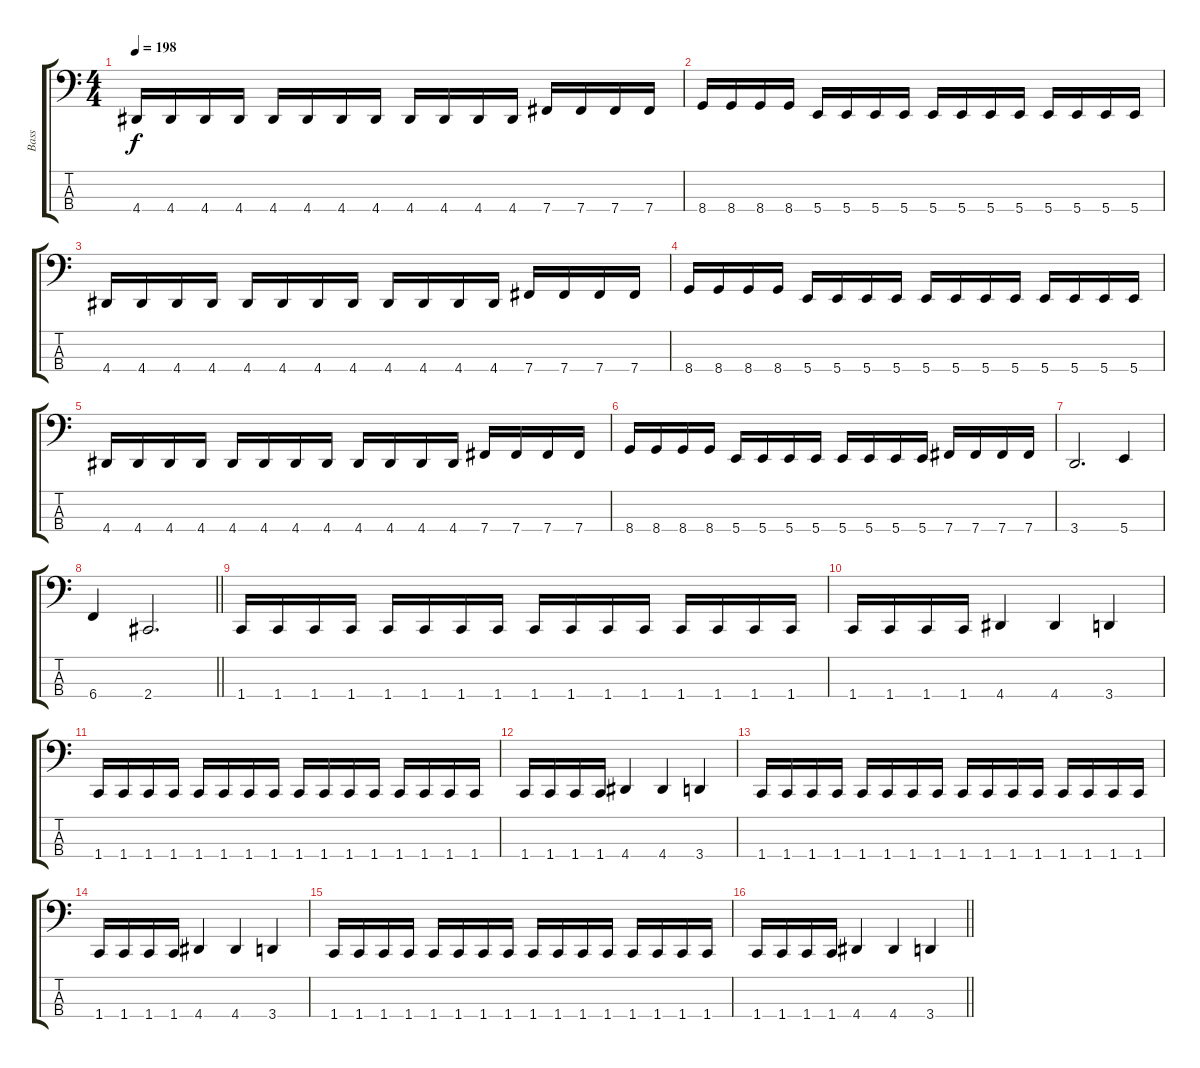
\track ("Bass" "Bass") {instrument electricbassfinger}
\staff {score tabs}
\tuning (D2 A1 E1 B0) {hide}
\ts (4 4)
\tempo 198
\clef f4
\ks c
4.4.16{dy f} 4.4.16 4.4.16 4.4.16 4.4.16 4.4.16 4.4.16 4.4.16 4.4.16 4.4.16 4.4.16 4.4.16 7.4.16 7.4.16 7.4.16 7.4.16 |
8.4.16 8.4.16 8.4.16 8.4.16 5.4.16 5.4.16 5.4.16 5.4.16 5.4.16 5.4.16 5.4.16 5.4.16 5.4.16 5.4.16 5.4.16 5.4.16 |
4.4.16 4.4.16 4.4.16 4.4.16 4.4.16 4.4.16 4.4.16 4.4.16 4.4.16 4.4.16 4.4.16 4.4.16 7.4.16 7.4.16 7.4.16 7.4.16 |
8.4.16 8.4.16 8.4.16 8.4.16 5.4.16 5.4.16 5.4.16 5.4.16 5.4.16 5.4.16 5.4.16 5.4.16 5.4.16 5.4.16 5.4.16 5.4.16 |
4.4.16 4.4.16 4.4.16 4.4.16 4.4.16 4.4.16 4.4.16 4.4.16 4.4.16 4.4.16 4.4.16 4.4.16 7.4.16 7.4.16 7.4.16 7.4.16 |
8.4.16 8.4.16 8.4.16 8.4.16 5.4.16 5.4.16 5.4.16 5.4.16 5.4.16 5.4.16 5.4.16 5.4.16 7.4.16 7.4.16 7.4.16 7.4.16 |
3.4.2{d} 5.4.4 |
\barLineRight lightlight
6.4.4 2.4.2{d} |
\section ("" "")
1.4.16 1.4.16 1.4.16 1.4.16 1.4.16 1.4.16 1.4.16 1.4.16 1.4.16 1.4.16 1.4.16 1.4.16 1.4.16 1.4.16 1.4.16 1.4.16 |
1.4.16 1.4.16 1.4.16 1.4.16 4.4.4 4.4.4 3.4.4 |
1.4.16 1.4.16 1.4.16 1.4.16 1.4.16 1.4.16 1.4.16 1.4.16 1.4.16 1.4.16 1.4.16 1.4.16 1.4.16 1.4.16 1.4.16 1.4.16 |
1.4.16 1.4.16 1.4.16 1.4.16 4.4.4 4.4.4 3.4.4 |
1.4.16 1.4.16 1.4.16 1.4.16 1.4.16 1.4.16 1.4.16 1.4.16 1.4.16 1.4.16 1.4.16 1.4.16 1.4.16 1.4.16 1.4.16 1.4.16 |
1.4.16 1.4.16 1.4.16 1.4.16 4.4.4 4.4.4 3.4.4 |
1.4.16 1.4.16 1.4.16 1.4.16 1.4.16 1.4.16 1.4.16 1.4.16 1.4.16 1.4.16 1.4.16 1.4.16 1.4.16 1.4.16 1.4.16 1.4.16 |
\barLineRight lightlight
1.4.16 1.4.16 1.4.16 1.4.16 4.4.4 4.4.4 3.4.4
